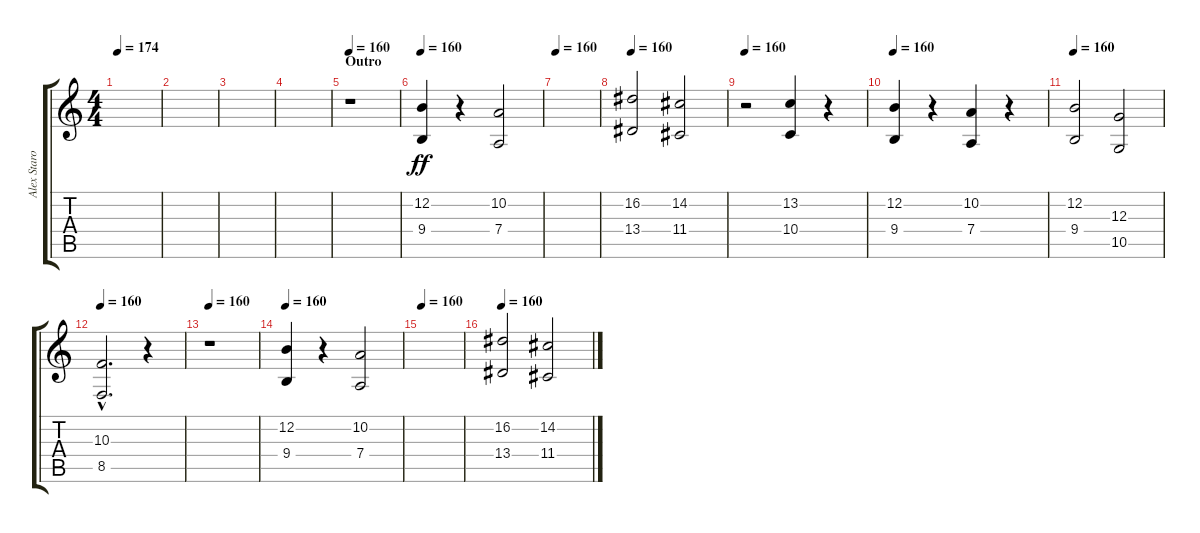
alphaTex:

\track ("Alex Staropoli (Key 5)" "Alex Staro") {instrument brasssection}
\staff {score tabs}
\tuning (E4 B3 G3 D3 A2 E2) {hide}
\ts (4 4)
\tempo 174
\clef g2
\ks c
|
|
|
|
\section ("" "Outro")
\tempo 160
r.1 |
\tempo 160
(12.2 9.4).4{dy ff} r.4 (10.2 7.4).2 |
\tempo 160
|
\tempo 160
(16.2 13.4).2 (14.2 11.4).2 |
\tempo 160
r.2 (13.2 10.4).4 r.4 |
\tempo 160
(12.2 9.4).4 r.4 (10.2 7.4).4 r.4 |
\tempo 160
(12.2 9.4).2 (12.3 10.5).2 |
\tempo 160
(10.3{hac} 8.5{hac}).2{d} r.4 |
\tempo 160
r.1 |
\tempo 160
(12.2 9.4).4 r.4 (10.2 7.4).2 |
\tempo 160
|
\tempo 160
(16.2 13.4).2 (14.2 11.4).2
